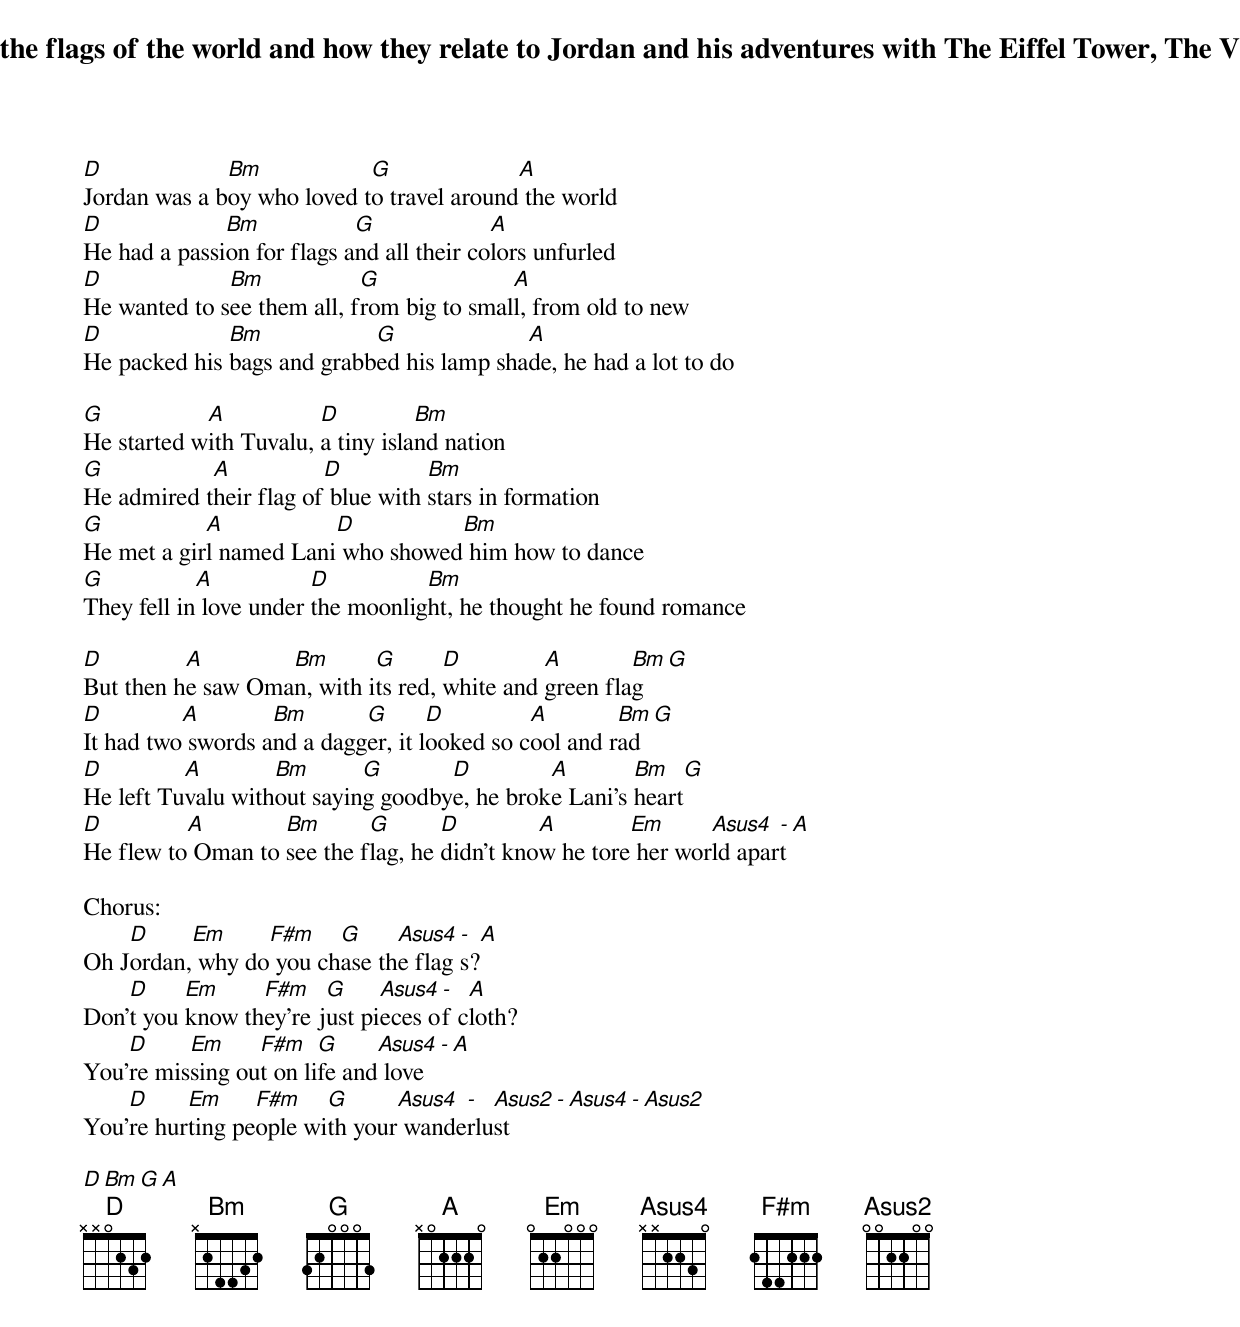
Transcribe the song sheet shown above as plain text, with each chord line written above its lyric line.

Here is the song I composed for you about the flags of the world and how they relate to Jordan and his adventures with The Eiffel Tower, The Vikings, and Lamp shade. I hope you like it!

D             Bm            G              A
Jordan was a boy who loved to travel around the world
D             Bm            G              A
He had a passion for flags and all their colors unfurled
D             Bm            G              A
He wanted to see them all, from big to small, from old to new
D             Bm            G              A
He packed his bags and grabbed his lamp shade, he had a lot to do

G           A           D          Bm
He started with Tuvalu, a tiny island nation
G           A           D          Bm
He admired their flag of blue with stars in formation
G           A           D          Bm
He met a girl named Lani who showed him how to dance
G           A           D          Bm
They fell in love under the moonlight, he thought he found romance

D         A        Bm       G       D         A        Bm       G
But then he saw Oman, with its red, white and green flag
D         A        Bm       G       D         A        Bm       G
It had two swords and a dagger, it looked so cool and rad
D         A        Bm       G       D         A        Bm       G
He left Tuvalu without saying goodbye, he broke Lani's heart
D         A        Bm       G       D         A        Em      Asus4  -  A
He flew to Oman to see the flag, he didn't know he tore her world apart

Chorus:
    D     Em     F#m    G     Asus4 -  A
Oh Jordan, why do you chase the flags?
    D     Em     F#m    G     Asus4 -  A
Don't you know they're just pieces of cloth?
    D     Em     F#m    G     Asus4 -  A
You're missing out on life and love
    D     Em     F#m    G      Asus4 -  Asus2 -  Asus4 -  Asus2
You're hurting people with your wanderlust

D             Bm            G              A
